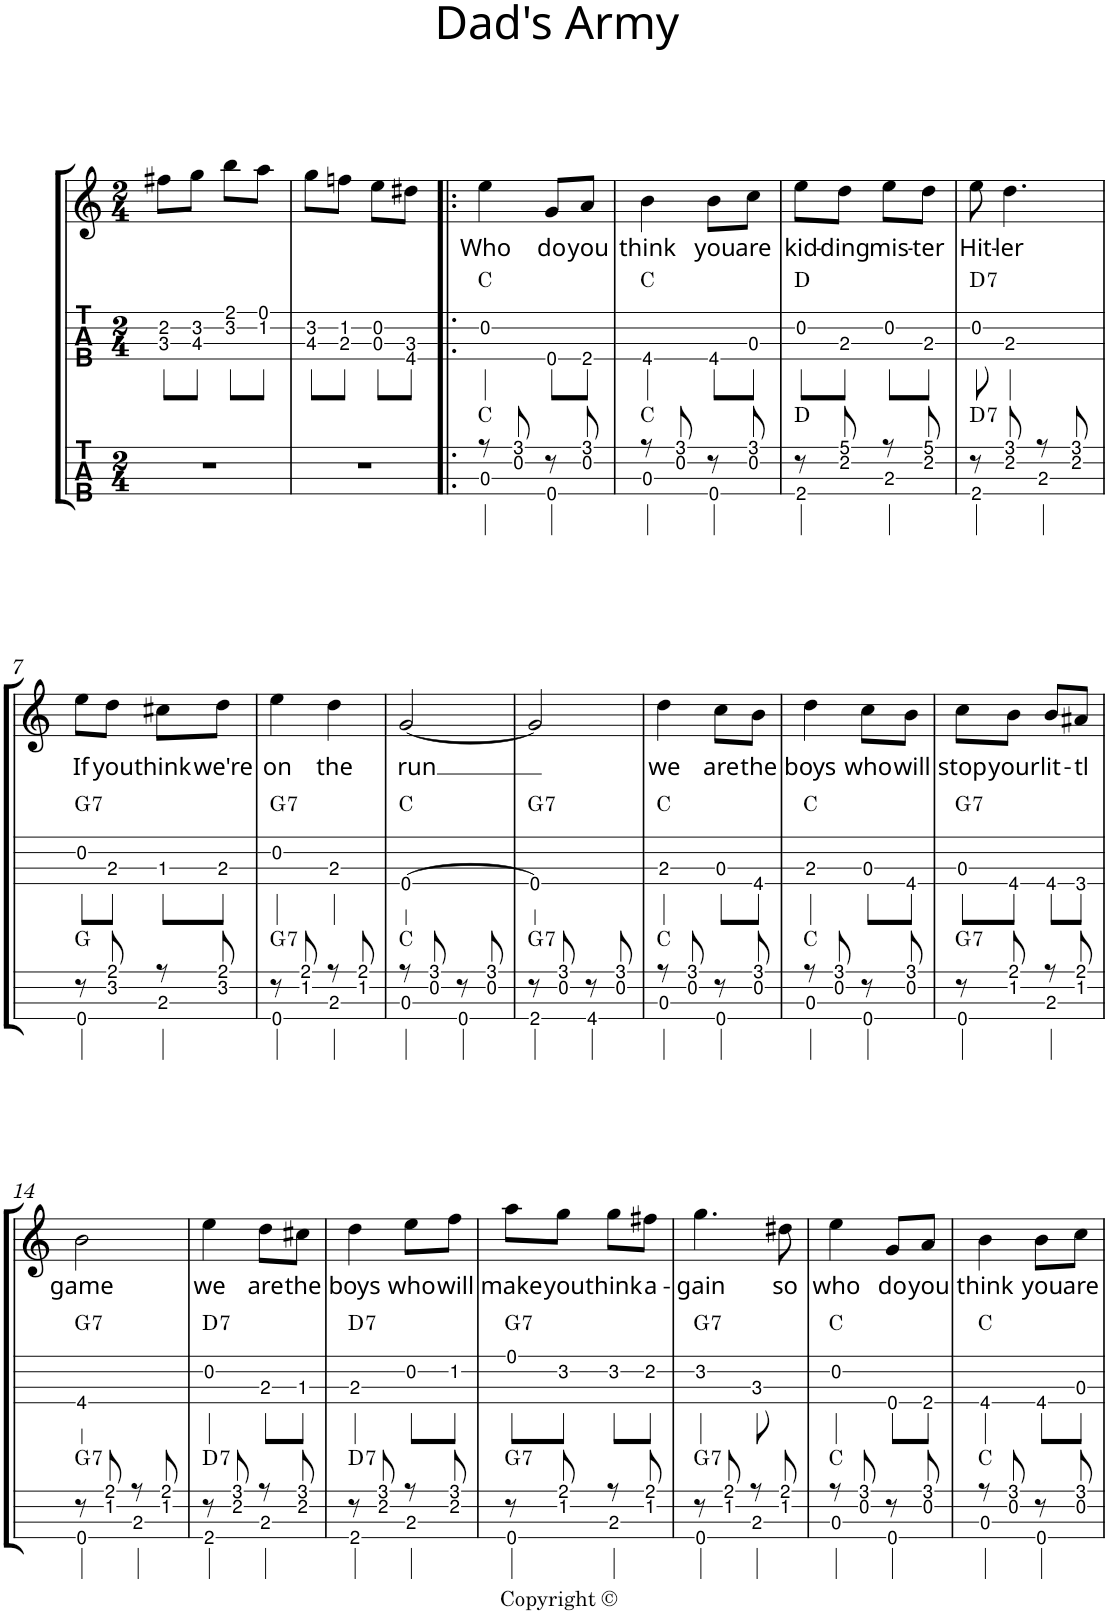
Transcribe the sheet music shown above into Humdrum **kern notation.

**kern	**harte	**kern	**harte	**kern	**text
*part3	*part3	*part2	*part2	*part1	*part1
*staff3	*	*staff2	*	*staff1	*staff1
*I"P3	*	*I"P2	*	*I"P1	*
*stria4	*	*stria4	*	*	*
*	*	*	*	*clefG2	*
*k[]	*	*k[]	*	*k[]	*
*M2/4	*	*M2/4	*	*M2/4	*
=1	=1	=1	=1	=1	=1
2r	.	8e-\ 8f#\L	.	8ff#X\L	.
.	.	8e\ 8g\J	.	8gg\J	.
.	.	8g\ 8b\L	.	8bb\L	.
.	.	8f\ 8a\J	.	8aa\J	.
=2	=2	=2	=2	=2	=2
2r	.	8e\ 8g\L	.	8gg\L	.
.	.	8d\ 8f\J	.	8ffn\J	.
.	.	8c\ 8e\L	.	8ee\L	.
.	.	8B\ 8d#\J	.	8dd#X\J	.
=3!|:	=3!|:	=3!|:	=3!|:	=3!|:	=3!|:
*^	*	*	*	*	*
!	!	!	!	!	!	!LO:LY:b
8r	4c\	C:maj	4e\	C:maj	4ee\	Who
8e/ 8cc/	.	.	.	.	.	.
!	!	!	!	!	!	!LO:LY:b
8r	4G\	.	8G\L	.	8g/L	do
!	!	!	!	!	!	!LO:LY:b
8e/ 8cc/	.	.	8A\J	.	8a/J	you
=4	=4	=4	=4	=4	=4	=4
!	!	!	!	!	!	!LO:LY:b
8r	4c\	C:maj	4B\	C:maj	4b\	think
8e/ 8cc/	.	.	.	.	.	.
!	!	!	!	!	!	!LO:LY:b
8r	4G\	.	8B\L	.	8b\L	you
!	!	!	!	!	!	!LO:LY:b
8e/ 8cc/	.	.	8c\J	.	8cc\J	are
=5	=5	=5	=5	=5	=5	=5
!	!	!	!	!	!	!LO:LY:b
8r	4A\	D:maj	8e\L	D:maj	8ee\L	kid-
!	!	!	!	!	!	!LO:LY:b
8f#/ 8dd/	.	.	8d\J	.	8dd\J	-ding
!	!	!	!	!	!	!LO:LY:b
8r	4d\	.	8e\L	.	8ee\L	mis-
!	!	!	!	!	!	!LO:LY:b
8f#/ 8dd/	.	.	8d\J	.	8dd\J	-ter
=6	=6	=6	=6	=6	=6	=6
!	!	!LO:H:kt=7	!	!LO:H:kt=7	!	!LO:LY:b
8r	4A\	D:7	8e\	D:7	8ee\	Hit-
!	!	!	!	!	!	!LO:LY:b
8f#/ 8cc/	.	.	4d\	.	4.dd\	-ler
8r	4d\	.	.	.	.	.
8f#/ 8cc/	.	.	8ryy	.	.	.
!!LO:LB:g=z
=7	=7	=7	=7	=7	=7	=7
!	!	!	!	!LO:H:kt=7	!	!LO:LY:b
8r	4G\	G:maj	8e\L	G:7	8ee\L	If
!	!	!	!	!	!	!LO:LY:b
8g/ 8b/	.	.	8d\J	.	8dd\J	you
!	!	!	!	!	!	!LO:LY:b
8r	4d\	.	8c#\L	.	8cc#X\L	think
!	!	!	!	!	!	!LO:LY:b
8g/ 8b/	.	.	8d\J	.	8dd\J	we're
=8	=8	=8	=8	=8	=8	=8
!	!	!LO:H:kt=7	!	!LO:H:kt=7	!	!LO:LY:b
8r	4G\	G:7	4e\	G:7	4ee\	on
8f/ 8b/	.	.	.	.	.	.
!	!	!	!	!	!	!LO:LY:b
8r	4d\	.	4d\	.	4dd\	the
8f/ 8b/	.	.	.	.	.	.
=9	=9	=9	=9	=9	=9	=9
!	!	!	!	!	!	!LO:LY:b
8r	4c\	C:maj	[2G\	C:maj	[2g/	run
8e/ 8cc/	.	.	.	.	.	.
8r	4G\	.	.	.	.	.
8e/ 8cc/	.	.	.	.	.	.
=10	=10	=10	=10	=10	=10	=10
!	!	!LO:H:kt=7	!	!LO:H:kt=7	!	!
8r	4A\	G:7	2G\]	G:7	2g/]	.
8e/ 8cc/	.	.	.	.	.	.
8r	4B\	.	.	.	.	.
8e/ 8cc/	.	.	.	.	.	.
=11	=11	=11	=11	=11	=11	=11
!	!	!	!	!	!	!LO:LY:b
8r	4c\	C:maj	4d\	C:maj	4dd\	we
8e/ 8cc/	.	.	.	.	.	.
!	!	!	!	!	!	!LO:LY:b
8r	4G\	.	8c\L	.	8cc\L	are
!	!	!	!	!	!	!LO:LY:b
8e/ 8cc/	.	.	8B\J	.	8b\J	the
=12	=12	=12	=12	=12	=12	=12
!	!	!	!	!	!	!LO:LY:b
8r	4c\	C:maj	4d\	C:maj	4dd\	boys
8e/ 8cc/	.	.	.	.	.	.
!	!	!	!	!	!	!LO:LY:b
8r	4G\	.	8c\L	.	8cc\L	who
!	!	!	!	!	!	!LO:LY:b
8e/ 8cc/	.	.	8B\J	.	8b\J	will
=13	=13	=13	=13	=13	=13	=13
!	!	!LO:H:kt=7	!	!LO:H:kt=7	!	!LO:LY:b
8r	4G\	G:7	8c\L	G:7	8cc\L	stop
!	!	!	!	!	!	!LO:LY:b
8f/ 8b/	.	.	8B\J	.	8b\J	your
!	!	!	!	!	!	!LO:LY:b
8r	4d\	.	8B\L	.	8b/L	lit-
!	!	!	!	!	!	!LO:LY:b
8f/ 8b/	.	.	8A#\J	.	8a#X/J	-tl
!!LO:LB:g=z
=14	=14	=14	=14	=14	=14	=14
!	!	!LO:H:kt=7	!	!LO:H:kt=7	!	!LO:LY:b
8r	4G\	G:7	2B\	G:7	2b\	game
8f/ 8b/	.	.	.	.	.	.
8r	4d\	.	.	.	.	.
8f/ 8b/	.	.	.	.	.	.
=15	=15	=15	=15	=15	=15	=15
!	!	!LO:H:kt=7	!	!LO:H:kt=7	!	!LO:LY:b
8r	4A\	D:7	4e\	D:7	4ee\	we
8f#/ 8cc/	.	.	.	.	.	.
!	!	!	!	!	!	!LO:LY:b
8r	4d\	.	8d\L	.	8dd\L	are
!	!	!	!	!	!	!LO:LY:b
8f#/ 8cc/	.	.	8c#\J	.	8cc#X\J	the
=16	=16	=16	=16	=16	=16	=16
!	!	!LO:H:kt=7	!	!LO:H:kt=7	!	!LO:LY:b
8r	4A\	D:7	4d\	D:7	4dd\	boys
8f#/ 8cc/	.	.	.	.	.	.
!	!	!	!	!	!	!LO:LY:b
8r	4d\	.	8e\L	.	8ee\L	who
!	!	!	!	!	!	!LO:LY:b
8f#/ 8cc/	.	.	8f\J	.	8ff\J	will
=17	=17	=17	=17	=17	=17	=17
!	!	!LO:H:kt=7	!	!LO:H:kt=7	!	!LO:LY:b
8r	4G\	G:7	8a\L	G:7	8aa\L	make
!	!	!	!	!	!	!LO:LY:b
8f/ 8b/	.	.	8g\J	.	8gg\J	you
!	!	!	!	!	!	!LO:LY:b
8r	4d\	.	8g\L	.	8gg\L	think
!	!	!	!	!	!	!LO:LY:b
8f/ 8b/	.	.	8f#\J	.	8ff#X\J	a-
=18	=18	=18	=18	=18	=18	=18
!	!	!LO:H:kt=7	!	!LO:H:kt=7	!	!LO:LY:b
8r	4G\	G:7	4g\	G:7	4.gg\	-gain
8f/ 8b/	.	.	.	.	.	.
8r	4d\	.	8d#\	.	.	.
!	!	!	!	!	!	!LO:LY:b
8f/ 8b/	.	.	8ryy	.	8dd#X\	so
=19	=19	=19	=19	=19	=19	=19
!	!	!	!	!	!	!LO:LY:b
8r	4c\	C:maj	4e\	C:maj	4ee\	who
8e/ 8cc/	.	.	.	.	.	.
!	!	!	!	!	!	!LO:LY:b
8r	4G\	.	8G\L	.	8g/L	do
!	!	!	!	!	!	!LO:LY:b
8e/ 8cc/	.	.	8A\J	.	8a/J	you
=20	=20	=20	=20	=20	=20	=20
!	!	!	!	!	!	!LO:LY:b
8r	4c\	C:maj	4B\	C:maj	4b\	think
8e/ 8cc/	.	.	.	.	.	.
!	!	!	!	!	!	!LO:LY:b
8r	4G\	.	8B\L	.	8b\L	you
!	!	!	!	!	!	!LO:LY:b
8e/ 8cc/	.	.	8c\J	.	8cc\J	are
*v	*v	*	*	*	*	*
=	=	=	=	=	=
*-	*-	*-	*-	*-	*-
